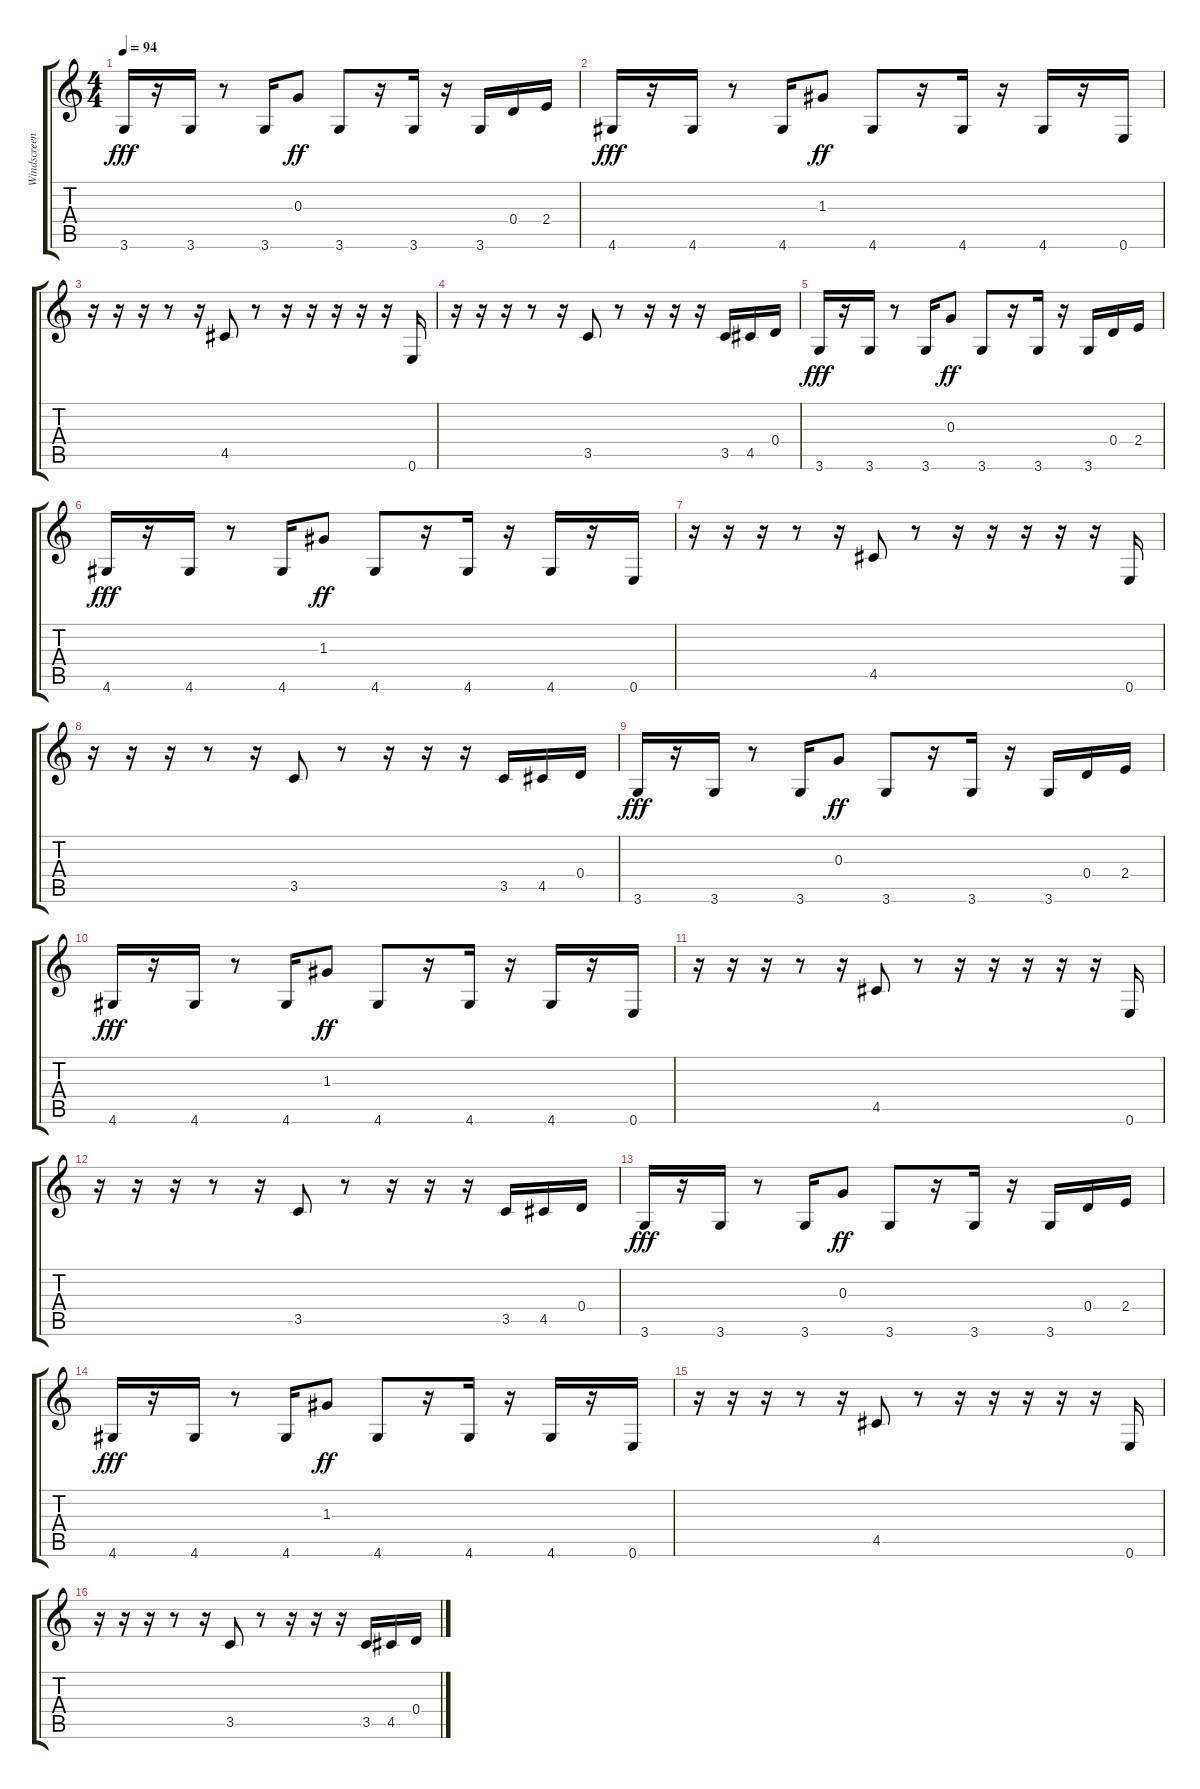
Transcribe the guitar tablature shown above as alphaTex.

\track ("Windscreen\"  by:" "Windscreen") {instrument synthbass1}
\staff {score tabs}
\tuning (E4 B3 G3 D3 A2 E2) {hide}
\ts (4 4)
\tempo 94
\clef g2
\ks c
3.6.16{dy fff} r.16 3.6.16 r.8 3.6.16 0.3.8{dy ff} 3.6.8 r.16 3.6.16 r.16 3.6.16 0.4.16 2.4.16 |
4.6.16{dy fff} r.16 4.6.16 r.8 4.6.16 1.3.8{dy ff} 4.6.8 r.16 4.6.16 r.16 4.6.16 r.16 0.6.16 |
r.16 r.16 r.16 r.8 r.16 4.5.8 r.8 r.16 r.16 r.16 r.16 r.16 0.6.16 |
r.16 r.16 r.16 r.8 r.16 3.5.8 r.8 r.16 r.16 r.16 3.5.16 4.5.16 0.4.16 |
3.6.16{dy fff} r.16 3.6.16 r.8 3.6.16 0.3.8{dy ff} 3.6.8 r.16 3.6.16 r.16 3.6.16 0.4.16 2.4.16 |
4.6.16{dy fff} r.16 4.6.16 r.8 4.6.16 1.3.8{dy ff} 4.6.8 r.16 4.6.16 r.16 4.6.16 r.16 0.6.16 |
r.16 r.16 r.16 r.8 r.16 4.5.8 r.8 r.16 r.16 r.16 r.16 r.16 0.6.16 |
r.16 r.16 r.16 r.8 r.16 3.5.8 r.8 r.16 r.16 r.16 3.5.16 4.5.16 0.4.16 |
3.6.16{dy fff} r.16 3.6.16 r.8 3.6.16 0.3.8{dy ff} 3.6.8 r.16 3.6.16 r.16 3.6.16 0.4.16 2.4.16 |
4.6.16{dy fff} r.16 4.6.16 r.8 4.6.16 1.3.8{dy ff} 4.6.8 r.16 4.6.16 r.16 4.6.16 r.16 0.6.16 |
r.16 r.16 r.16 r.8 r.16 4.5.8 r.8 r.16 r.16 r.16 r.16 r.16 0.6.16 |
r.16 r.16 r.16 r.8 r.16 3.5.8 r.8 r.16 r.16 r.16 3.5.16 4.5.16 0.4.16 |
3.6.16{dy fff} r.16 3.6.16 r.8 3.6.16 0.3.8{dy ff} 3.6.8 r.16 3.6.16 r.16 3.6.16 0.4.16 2.4.16 |
4.6.16{dy fff} r.16 4.6.16 r.8 4.6.16 1.3.8{dy ff} 4.6.8 r.16 4.6.16 r.16 4.6.16 r.16 0.6.16 |
r.16 r.16 r.16 r.8 r.16 4.5.8 r.8 r.16 r.16 r.16 r.16 r.16 0.6.16 |
r.16 r.16 r.16 r.8 r.16 3.5.8 r.8 r.16 r.16 r.16 3.5.16 4.5.16 0.4.16
